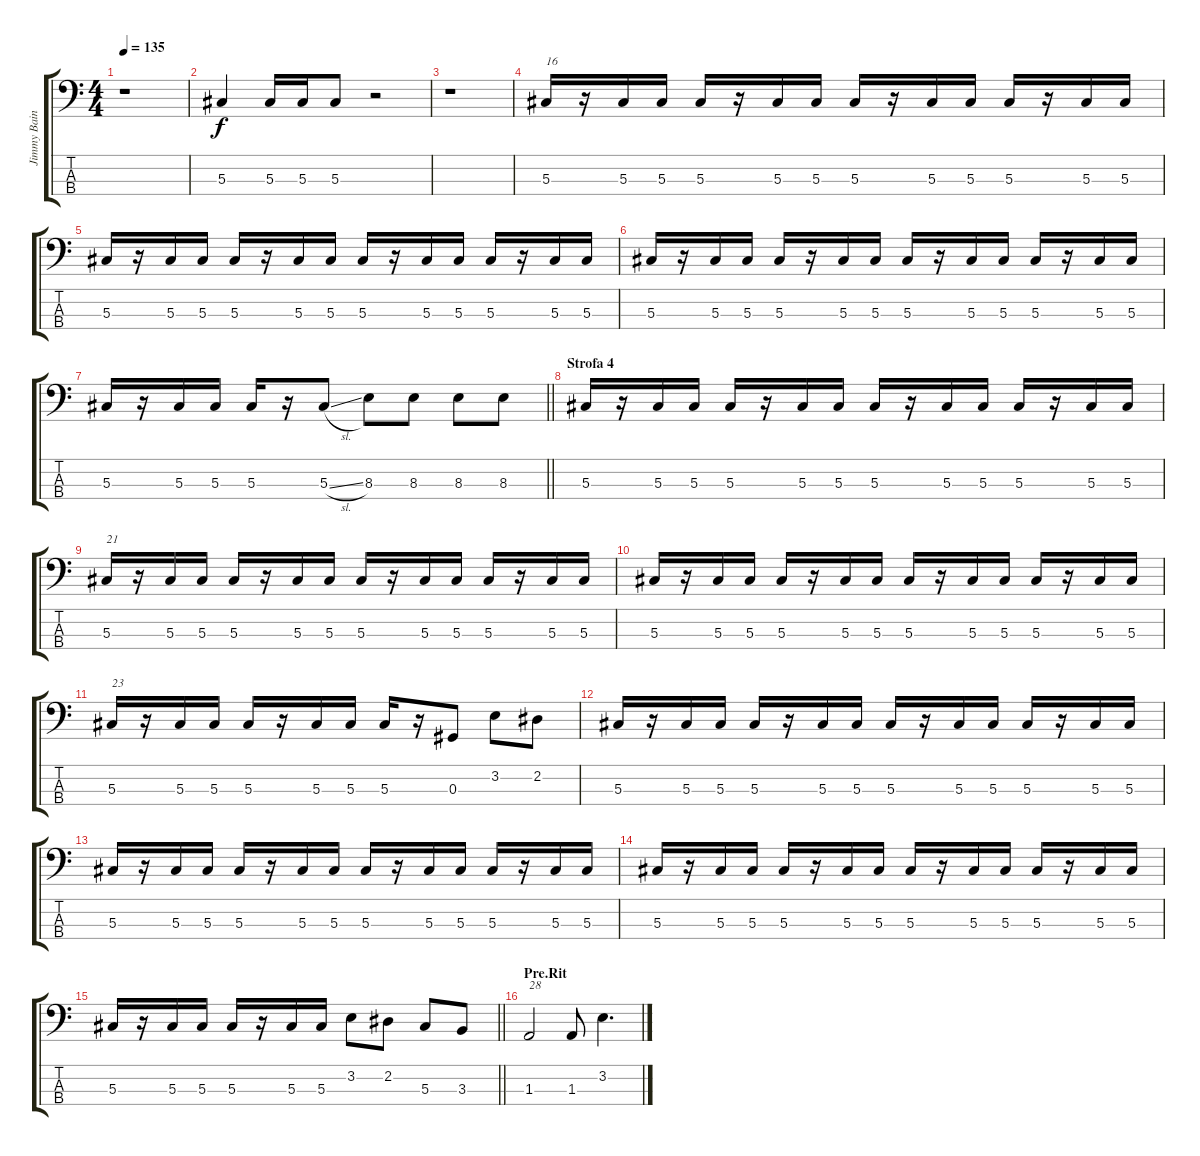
\track ("Jimmy Bain" "Jimmy Bain") {instrument electricbassfinger}
\staff {score tabs}
\tuning (Gb2 Db2 Ab1 Eb1) {hide}
\ts (4 4)
\tempo 135
\clef f4
\ks c
r.1{dy f} |
5.3.4 5.3.16 5.3.16 5.3.8 r.2 |
r.1 |
5.3.16{txt "16"} r.16 5.3.16 5.3.16 5.3.16 r.16 5.3.16 5.3.16 5.3.16 r.16 5.3.16 5.3.16 5.3.16 r.16 5.3.16 5.3.16 |
5.3.16 r.16 5.3.16 5.3.16 5.3.16 r.16 5.3.16 5.3.16 5.3.16 r.16 5.3.16 5.3.16 5.3.16 r.16 5.3.16 5.3.16 |
5.3.16 r.16 5.3.16 5.3.16 5.3.16 r.16 5.3.16 5.3.16 5.3.16 r.16 5.3.16 5.3.16 5.3.16 r.16 5.3.16 5.3.16 |
\barLineRight lightlight
5.3.16 r.16 5.3.16 5.3.16 5.3.16 r.16 5.3{sl}.8 8.3.8 8.3.8 8.3.8 8.3.8 |
\section ("" "Strofa 4")
5.3.16 r.16 5.3.16 5.3.16 5.3.16 r.16 5.3.16 5.3.16 5.3.16 r.16 5.3.16 5.3.16 5.3.16 r.16 5.3.16 5.3.16 |
5.3.16{txt "21"} r.16 5.3.16 5.3.16 5.3.16 r.16 5.3.16 5.3.16 5.3.16 r.16 5.3.16 5.3.16 5.3.16 r.16 5.3.16 5.3.16 |
5.3.16 r.16 5.3.16 5.3.16 5.3.16 r.16 5.3.16 5.3.16 5.3.16 r.16 5.3.16 5.3.16 5.3.16 r.16 5.3.16 5.3.16 |
5.3.16{txt "23"} r.16 5.3.16 5.3.16 5.3.16 r.16 5.3.16 5.3.16 5.3.16 r.16 0.3.8 3.2.8 2.2.8 |
5.3.16 r.16 5.3.16 5.3.16 5.3.16 r.16 5.3.16 5.3.16 5.3.16 r.16 5.3.16 5.3.16 5.3.16 r.16 5.3.16 5.3.16 |
5.3.16 r.16 5.3.16 5.3.16 5.3.16 r.16 5.3.16 5.3.16 5.3.16 r.16 5.3.16 5.3.16 5.3.16 r.16 5.3.16 5.3.16 |
5.3.16 r.16 5.3.16 5.3.16 5.3.16 r.16 5.3.16 5.3.16 5.3.16 r.16 5.3.16 5.3.16 5.3.16 r.16 5.3.16 5.3.16 |
\barLineRight lightlight
5.3.16 r.16 5.3.16 5.3.16 5.3.16 r.16 5.3.16 5.3.16 3.2.8 2.2.8 5.3.8 3.3.8 |
\section ("" "Pre.Rit")
1.3.2{txt "28"} 1.3.8 3.2.4{d}
